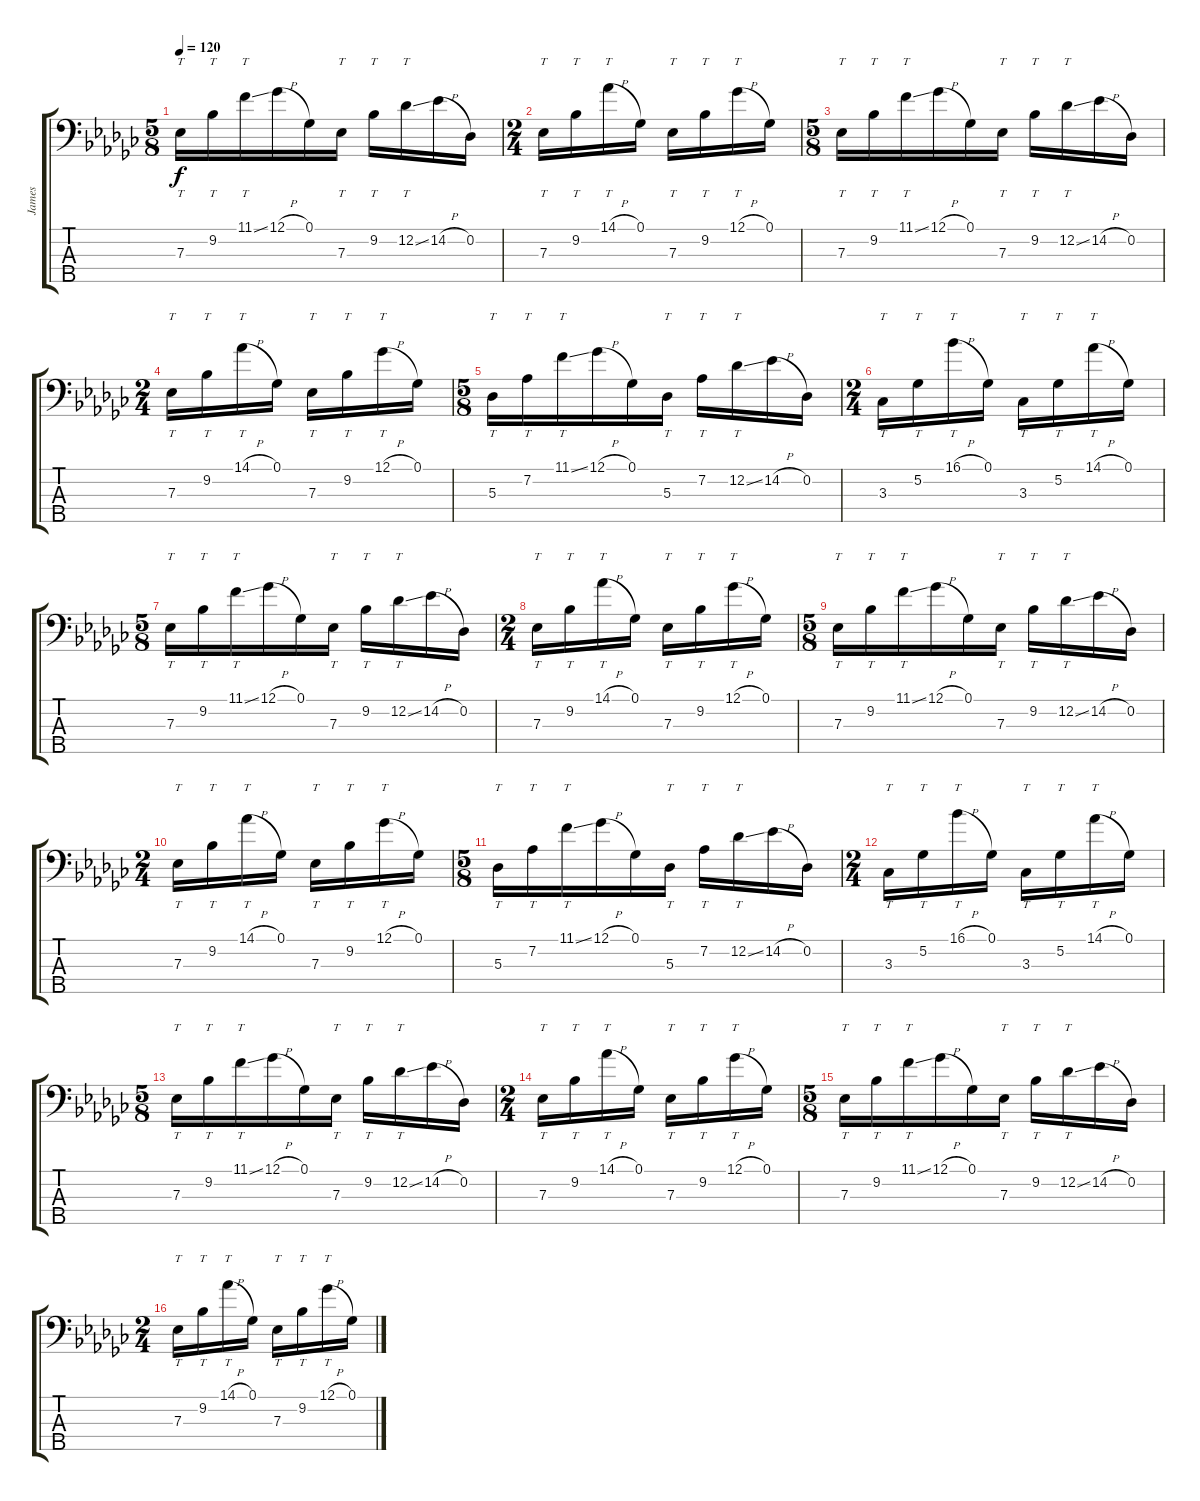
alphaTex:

\track ("James" "James") {instrument electricbassfinger}
\staff {score tabs}
\tuning (Gb2 Db2 Ab1 Db1 Ab0) {hide}
\ts (5 8)
\tempo 120
\clef f4
\ks gb
7.3.16{tt dy f} 9.2.16{tt} 11.1{ss}.16{tt} 12.1{h}.16 0.1.16 7.3.16{tt} 9.2.16{tt} 12.2{ss}.16{tt} 14.2{h}.16 0.2.16 |
\ts (2 4)
7.3.16{tt} 9.2.16{tt} 14.1{h}.16{tt} 0.1.16 7.3.16{tt} 9.2.16{tt} 12.1{h}.16{tt} 0.1.16 |
\ts (5 8)
7.3.16{tt} 9.2.16{tt} 11.1{ss}.16{tt} 12.1{h}.16 0.1.16 7.3.16{tt} 9.2.16{tt} 12.2{ss}.16{tt} 14.2{h}.16 0.2.16 |
\ts (2 4)
7.3.16{tt} 9.2.16{tt} 14.1{h}.16{tt} 0.1.16 7.3.16{tt} 9.2.16{tt} 12.1{h}.16{tt} 0.1.16 |
\ts (5 8)
5.3.16{tt} 7.2.16{tt} 11.1{ss}.16{tt} 12.1{h}.16 0.1.16 5.3.16{tt} 7.2.16{tt} 12.2{ss}.16{tt} 14.2{h}.16 0.2.16 |
\ts (2 4)
3.3.16{tt} 5.2.16{tt} 16.1{h}.16{tt} 0.1.16 3.3.16{tt} 5.2.16{tt} 14.1{h}.16{tt} 0.1.16 |
\ts (5 8)
7.3.16{tt} 9.2.16{tt} 11.1{ss}.16{tt} 12.1{h}.16 0.1.16 7.3.16{tt} 9.2.16{tt} 12.2{ss}.16{tt} 14.2{h}.16 0.2.16 |
\ts (2 4)
7.3.16{tt} 9.2.16{tt} 14.1{h}.16{tt} 0.1.16 7.3.16{tt} 9.2.16{tt} 12.1{h}.16{tt} 0.1.16 |
\ts (5 8)
7.3.16{tt} 9.2.16{tt} 11.1{ss}.16{tt} 12.1{h}.16 0.1.16 7.3.16{tt} 9.2.16{tt} 12.2{ss}.16{tt} 14.2{h}.16 0.2.16 |
\ts (2 4)
7.3.16{tt} 9.2.16{tt} 14.1{h}.16{tt} 0.1.16 7.3.16{tt} 9.2.16{tt} 12.1{h}.16{tt} 0.1.16 |
\ts (5 8)
5.3.16{tt} 7.2.16{tt} 11.1{ss}.16{tt} 12.1{h}.16 0.1.16 5.3.16{tt} 7.2.16{tt} 12.2{ss}.16{tt} 14.2{h}.16 0.2.16 |
\ts (2 4)
3.3.16{tt} 5.2.16{tt} 16.1{h}.16{tt} 0.1.16 3.3.16{tt} 5.2.16{tt} 14.1{h}.16{tt} 0.1.16 |
\ts (5 8)
7.3.16{tt} 9.2.16{tt} 11.1{ss}.16{tt} 12.1{h}.16 0.1.16 7.3.16{tt} 9.2.16{tt} 12.2{ss}.16{tt} 14.2{h}.16 0.2.16 |
\ts (2 4)
7.3.16{tt} 9.2.16{tt} 14.1{h}.16{tt} 0.1.16 7.3.16{tt} 9.2.16{tt} 12.1{h}.16{tt} 0.1.16 |
\ts (5 8)
7.3.16{tt} 9.2.16{tt} 11.1{ss}.16{tt} 12.1{h}.16 0.1.16 7.3.16{tt} 9.2.16{tt} 12.2{ss}.16{tt} 14.2{h}.16 0.2.16 |
\ts (2 4)
7.3.16{tt} 9.2.16{tt} 14.1{h}.16{tt} 0.1.16 7.3.16{tt} 9.2.16{tt} 12.1{h}.16{tt} 0.1.16
